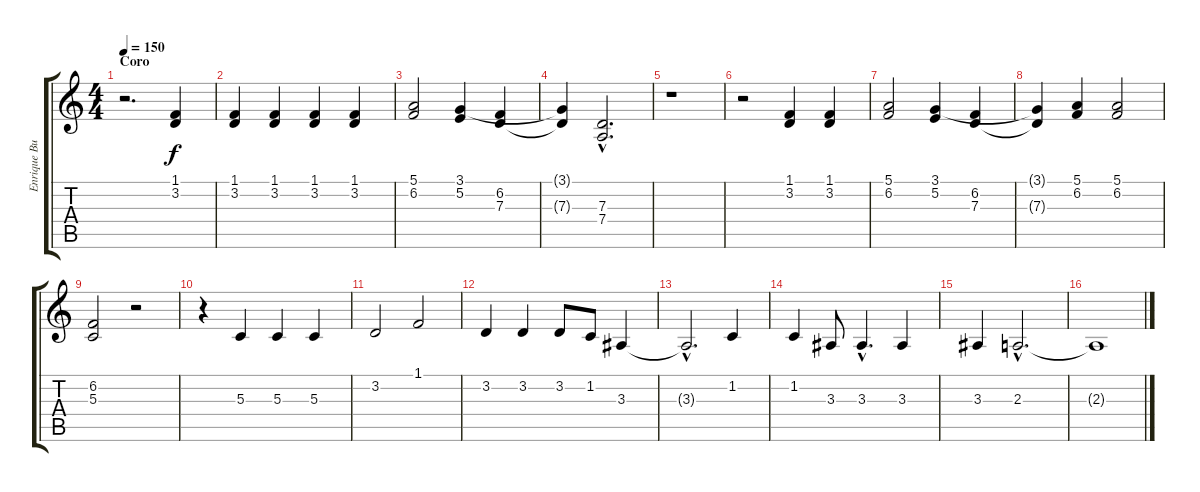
\track ("Enrique Bunbury" "Enrique Bu") {instrument oboe}
\staff {score tabs}
\tuning (E4 B3 G3 D3 A2 E2) {hide}
\ts (4 4)
\section ("" "Coro")
\tempo 150
\clef g2
\ks c
r.2{d dy f} (1.1 3.2).4 |
(1.1 3.2).4 (1.1 3.2).4 (1.1 3.2).4 (1.1 3.2).4 |
(5.1 6.2).2 (3.1 5.2).4 (6.2 7.3).4 |
(3.1{t} 7.3{t}).4 (7.3{hac} 7.4{hac}).2{d} |
r.1 |
r.2 (1.1 3.2).4 (1.1 3.2).4 |
(5.1 6.2).2 (3.1 5.2).4 (6.2 7.3).4 |
(3.1{t} 7.3{t}).4 (5.1 6.2).4 (5.1 6.2).2 |
(6.2 5.3).2 r.2 |
r.4 5.3.4 5.3.4 5.3.4 |
3.2.2 1.1.2 |
3.2.4 3.2.4 3.2.8 1.2.8 3.3.4 |
3.3{hac t}.2{d} 1.2.4 |
1.2.4 3.3.8 3.3{hac}.4{d} 3.3.4 |
3.3.4 2.3{hac}.2{d} |
2.3{t}.1
